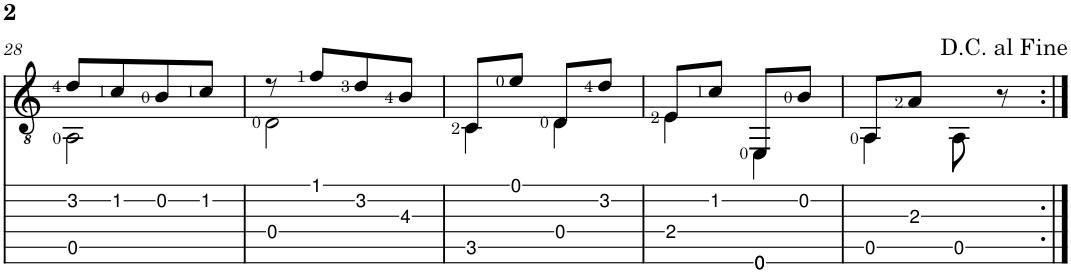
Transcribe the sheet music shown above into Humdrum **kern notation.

**kern	**kern
*part1	*part1
*staff2	*staff1
*I"Classical Guitar	*
!!LO:PB:g=z
*	*clefGv2
*	*k[]
*	*a:
*M2/4	*M2/4
=28	=28
*^	*^
8dL	2AA	8d/L	2AA\
8cJ	.	8c/	.
8BL	.	8B/	.
8cJ	.	8c/J	.
=29	=29	=29	=29
8r	2D	8r	2D\
8f	.	8f/L	.
8dL	.	8d/	.
8BJ	.	8B/J	.
=30	=30	=30	=30
8CL	4C	8C/L	4C\
8eJ	.	8e/J	.
8DL	4D	8D/L	4D\
8dJ	.	8d/J	.
=31	=31	=31	=31
8EL	4E	8E/L	4E\
8cJ	.	8c/J	.
8EEL	4EE	8EE/L	4EE\
8BJ	.	8B/J	.
=32	=32	=32	=32
8AAL	4AA	8AA/L	4AA\
8AJ	.	8A/J	.
8AA	8AA	8AA\	8AA\
8r	8ryy	8r	8ryy
*v	*v	*	*
*	*v	*v
=:|!	=:|!
*-	*-
